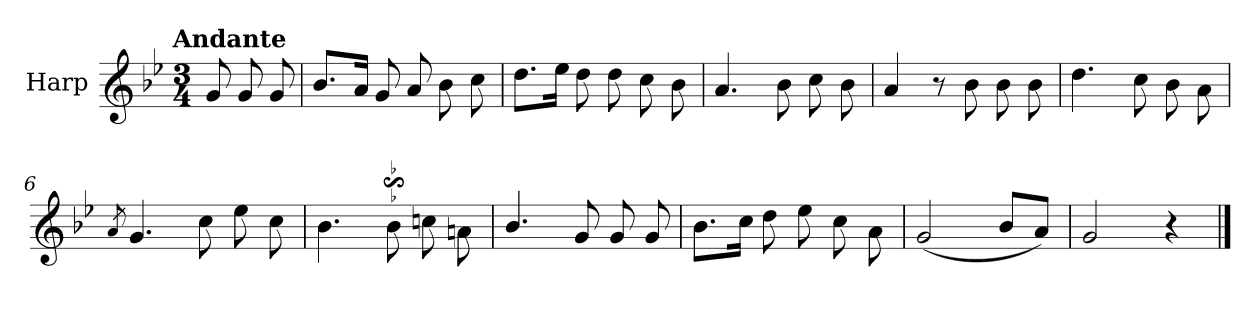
**kern
*part1
*staff1
*I"Harp
*I'Hrp.
*clefG2
*k[b-e-]
!!LO:TX:omd:t=Andante
*M3/4
*MM92
=
8g/
8g/
8g/
=1
8.b-/L
16a/Jk
8g/
8a/
8b-\
8cc\
=2
8.dd\L
16ee-\Jk
8dd\
8dd\
8cc\
8b-\
=3
4.a/
8b-\
8cc\
8b-\
=4
4a/
8r
8b-\
8b-\
8b-\
=5
4.dd\
8cc\
8b-\
8a\
=6
8qa/
4.g/
8cc\
8ee-\
8cc\
!!LO:LB:g=z
=7
4.b-\
8b-s$Ss\
8cc\
8a\
!!LO:LB:g=z
=8
4.b-/
8g/
8g/
8g/
=9
8.b-\L
16cc\Jk
8dd\
8ee-\
8cc\
8a\
=10
(<2g/
8b-/L
8a/J)
=11
2g/
4r
==
*-
